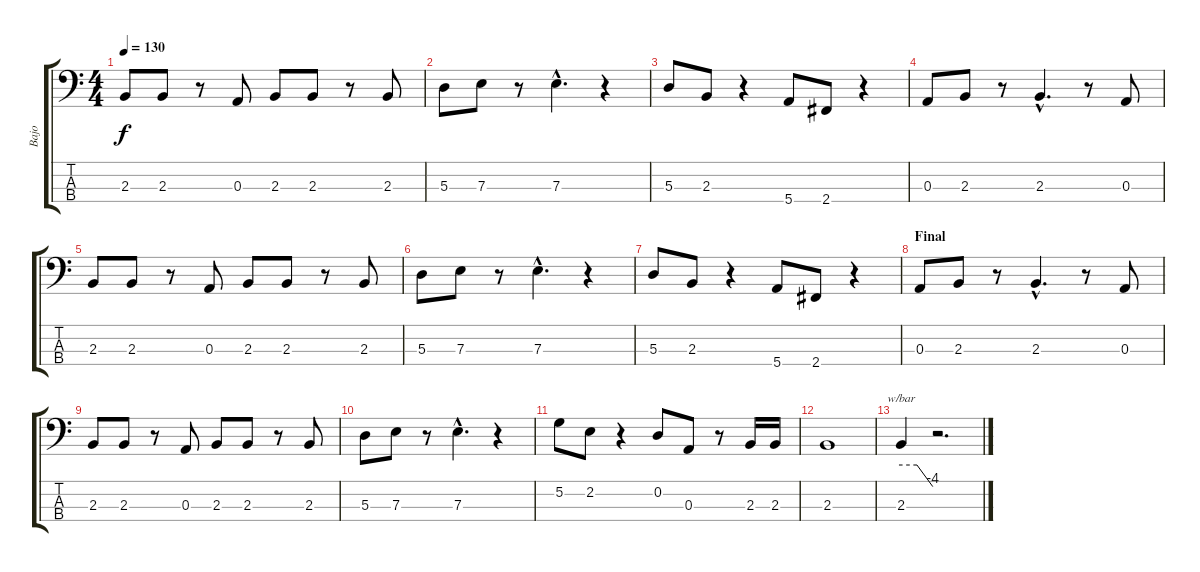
\track ("Bajo" "Bajo") {instrument electricbasspick}
\staff {score tabs}
\tuning (G2 D2 A1 E1) {hide}
\ts (4 4)
\tempo 130
\clef f4
\ks c
2.3.8{dy f} 2.3.8 r.8 0.3.8 2.3.8 2.3.8 r.8 2.3.8 |
5.3.8 7.3.8 r.8 7.3{hac}.4{d} r.4 |
5.3.8 2.3.8 r.4 5.4.8 2.4.8 r.4 |
0.3.8 2.3.8 r.8 2.3{hac}.4{d} r.8 0.3.8 |
2.3.8 2.3.8 r.8 0.3.8 2.3.8 2.3.8 r.8 2.3.8 |
5.3.8 7.3.8 r.8 7.3{hac}.4{d} r.4 |
5.3.8 2.3.8 r.4 5.4.8 2.4.8 r.4 |
\section ("" "Final")
0.3.8 2.3.8 r.8 2.3{hac}.4{d} r.8 0.3.8 |
2.3.8 2.3.8 r.8 0.3.8 2.3.8 2.3.8 r.8 2.3.8 |
5.3.8 7.3.8 r.8 7.3{hac}.4{d} r.4 |
5.2.8 2.2.8 r.4 0.2.8 0.3.8 r.8 2.3.16 2.3.16 |
2.3.1 |
2.3.4{tbe (custom default 0 0 30 0 60 -16)} r.2{d}
